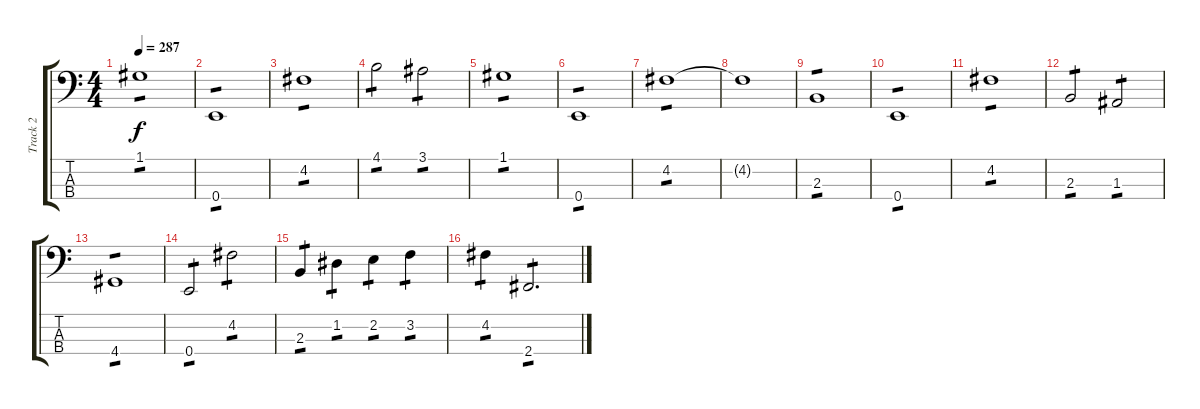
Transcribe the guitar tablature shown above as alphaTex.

\track ("Track 2" "Track 2") {instrument electricbassfinger}
\staff {score tabs}
\tuning (G2 D2 A1 E1) {hide}
\ts (4 4)
\tempo 287
\clef f4
\ks c
1.1.1{tp 1 dy f} |
0.4.1{tp 1} |
4.2.1{tp 1} |
4.1.2{tp 1} 3.1.2{tp 1} |
1.1.1{tp 1} |
0.4.1{tp 1} |
4.2.1{tp 1} |
4.2{t}.1 |
2.3.1{tp 1} |
0.4.1{tp 1} |
4.2.1{tp 1} |
2.3.2{tp 1} 1.3.2{tp 1} |
4.4.1{tp 1} |
0.4.2{tp 1} 4.2.2{tp 1} |
2.3.4{tp 1} 1.2.4{tp 1} 2.2.4{tp 1} 3.2.4{tp 1} |
4.2.4{tp 1} 2.4.2{d tp 1}
